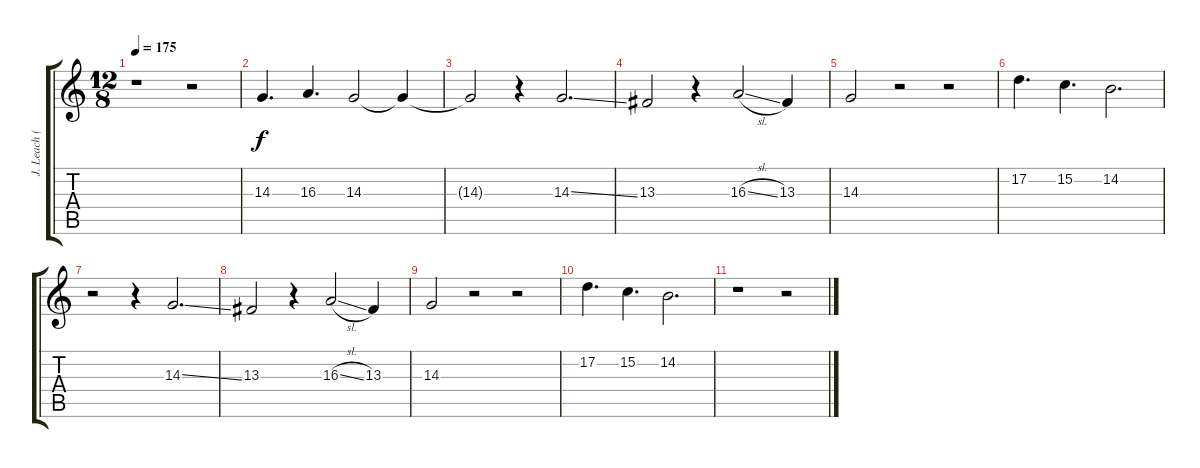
\track ("J. Leach (Clean Vocals)" "J. Leach (") {instrument cello}
\staff {score tabs}
\tuning (D4 A3 F3 C3 G2 C2) {hide}
\ts (12 8)
\tempo 175
\clef g2
\ks c
r.1{dy f} r.2 |
14.3.4{d} 16.3.4{d} 14.3.2 14.3{t}.4 |
14.3{t}.2 r.4 14.3{ss}.2{d} |
13.3.2 r.4 16.3{sl}.2 13.3.4 |
14.3.2 r.2 r.2 |
17.2.4{d} 15.2.4{d} 14.2.2{d} |
r.2 r.4 14.3{ss}.2{d} |
13.3.2 r.4 16.3{sl}.2 13.3.4 |
14.3.2 r.2 r.2 |
17.2.4{d} 15.2.4{d} 14.2.2{d} |
r.1 r.2
